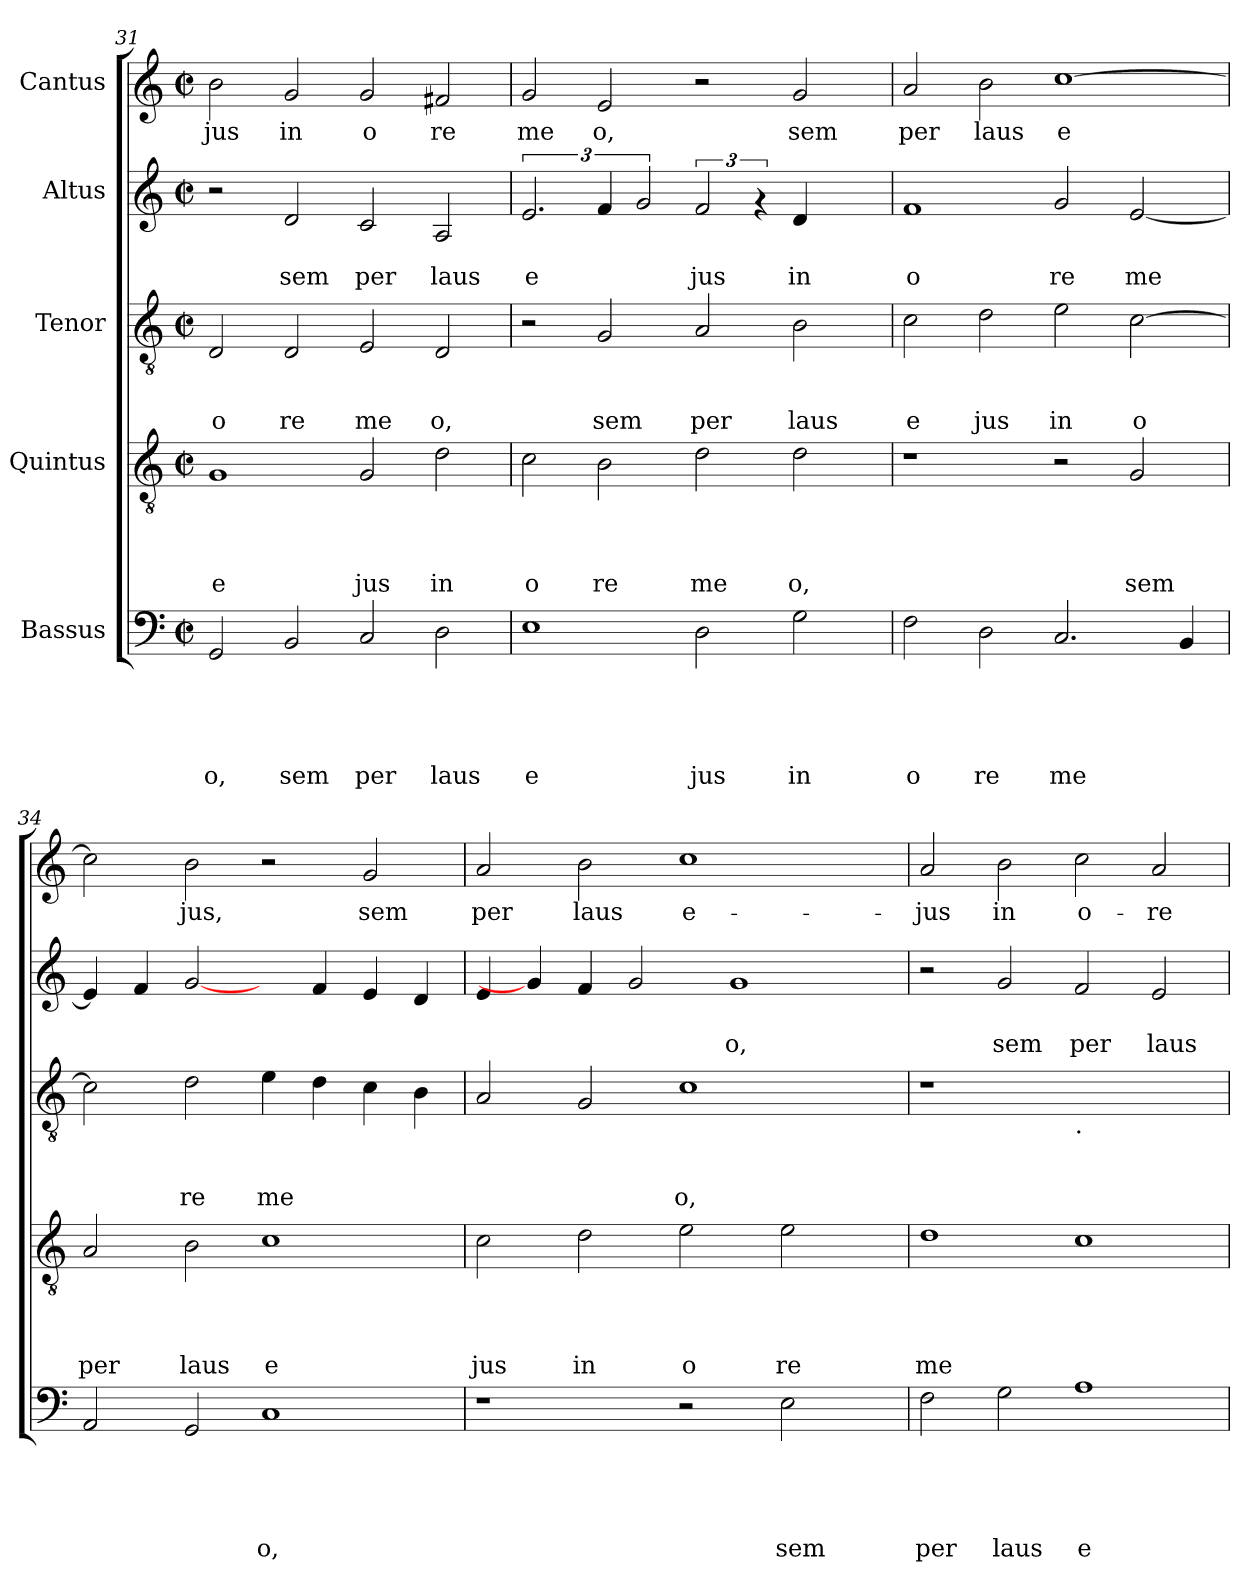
**kern	**text	**text	**text	**text	**text	**kern	**text	**text	**text	**text	**kern	**text	**text	**text	**kern	**text	**text	**kern	**text
*part5	*part5	*part5	*part5	*part5	*part5	*part4	*part4	*part4	*part4	*part4	*part3	*part3	*part3	*part3	*part2	*part2	*part2	*part1	*part1
*staff5	*staff5	*staff5	*staff5	*staff5	*staff5	*staff4	*staff4	*staff4	*staff4	*staff4	*staff3	*staff3	*staff3	*staff3	*staff2	*staff2	*staff2	*staff1	*staff1
*I"Bassus	*	*	*	*	*	*I"Quintus	*	*	*	*	*I"Tenor	*	*	*	*I"Altus	*	*	*I"Cantus	*
*clefF4	*	*	*	*	*	*clefGv2	*	*	*	*	*clefGv2	*	*	*	*clefG2	*	*	*clefG2	*
*k[]	*	*	*	*	*	*k[]	*	*	*	*	*k[]	*	*	*	*k[]	*	*	*k[]	*
*C:	*	*	*	*	*	*C:	*	*	*	*	*C:	*	*	*	*C:	*	*	*C:	*
*M2/2	*	*	*	*	*	*M2/2	*	*	*	*	*M2/2	*	*	*	*M2/2	*	*	*M2/2	*
*met(c|)	*	*	*	*	*	*met(c|)	*	*	*	*	*met(c|)	*	*	*	*met(c|)	*	*	*met(c|)	*
=31	=31	=31	=31	=31	=31	=31	=31	=31	=31	=31	=31	=31	=31	=31	=31	=31	=31	=31	=31
!	!	!	!	!	!LO:LY:b	!	!	!	!	!LO:LY:b	!	!	!	!LO:LY:b	!	!	!	!	!LO:LY:b
2GG/	.	.	.	.	o,	1G	.	.	.	e	2D/	.	.	o	2r	.	.	2b\	jus
!	!	!	!	!	!LO:LY:b	!	!	!	!	!	!	!	!	!LO:LY:b	!	!	!LO:LY:b	!	!LO:LY:b
2BB/	.	.	.	.	sem	.	.	.	.	.	2D/	.	.	re	2d/	.	sem	2g/	in
!	!	!	!	!	!LO:LY:b	!	!	!	!	!LO:LY:b	!	!	!	!LO:LY:b	!	!	!LO:LY:b	!	!LO:LY:b
2C/	.	.	.	.	per	2G/	.	.	.	jus	2E/	.	.	me	2c/	.	per	2g/	o
!	!	!	!	!	!LO:LY:b	!	!	!	!	!LO:LY:b	!	!	!	!LO:LY:b	!	!	!LO:LY:b	!	!LO:LY:b
2D\	.	.	.	.	laus	2d\	.	.	.	in	2D/	.	.	o,	2A/	.	laus	2f#X/	re
=32	=32	=32	=32	=32	=32	=32	=32	=32	=32	=32	=32	=32	=32	=32	=32	=32	=32	=32	=32
!	!	!	!	!	!LO:LY:b	!	!	!	!	!LO:LY:b	!	!	!	!	!	!	!LO:LY:b	!	!LO:LY:b
1E	.	.	.	.	e	2c\	.	.	.	o	2r	.	.	.	3.e/	.	e	2g/	me
!	!	!	!	!	!	!	!	!	!	!LO:LY:b	!	!	!	!LO:LY:b	!	!	!	!	!LO:LY:b
.	.	.	.	.	.	2B\	.	.	.	re	2G/	.	.	sem	6f/	.	.	2e/	o,
.	.	.	.	.	.	.	.	.	.	.	.	.	.	.	3g/	.	.	.	.
!	!	!	!	!	!LO:LY:b	!	!	!	!	!LO:LY:b	!	!	!	!LO:LY:b	!	!	!LO:LY:b	!	!
2D\	.	.	.	.	jus	2d\	.	.	.	me	2A/	.	.	per	3f/	.	jus	2r	.
.	.	.	.	.	.	.	.	.	.	.	.	.	.	.	6rf	.	.	.	.
!	!	!	!	!	!LO:LY:b	!	!	!	!	!LO:LY:b	!	!	!	!LO:LY:b	!	!	!LO:LY:b	!	!LO:LY:b
2G\	.	.	.	.	in	2d\	.	.	.	o,	2B\	.	.	laus	4d/	.	in	2g/	sem
.	.	.	.	.	.	.	.	.	.	.	.	.	.	.	4ryy	.	.	.	.
=33	=33	=33	=33	=33	=33	=33	=33	=33	=33	=33	=33	=33	=33	=33	=33	=33	=33	=33	=33
!	!	!	!	!	!LO:LY:b	!	!	!	!	!	!	!	!	!LO:LY:b	!	!	!LO:LY:b	!	!LO:LY:b
2F\	.	.	.	.	o	1r	.	.	.	.	2c\	.	.	e	1f	.	o	2a/	per
!	!	!	!	!	!LO:LY:b	!	!	!	!	!	!	!	!	!LO:LY:b	!	!	!	!	!LO:LY:b
2D\	.	.	.	.	re	.	.	.	.	.	2d\	.	.	jus	.	.	.	2b\	laus
!	!	!	!	!	!LO:LY:b	!	!	!	!	!	!	!	!	!LO:LY:b	!	!	!LO:LY:b	!	!LO:LY:b
2.C/	.	.	.	.	me	2r	.	.	.	.	2e\	.	.	in	2g/	.	re	[>1cc	e
!	!	!	!	!	!	!	!	!	!	!LO:LY:b	!	!	!	!LO:LY:b	!	!	!LO:LY:b	!	!
.	.	.	.	.	.	2G/	.	.	.	sem	[>2c\	.	.	o	[<2e/	.	me	.	.
4BB/	.	.	.	.	.	.	.	.	.	.	.	.	.	.	.	.	.	.	.
=34	=34	=34	=34	=34	=34	=34	=34	=34	=34	=34	=34	=34	=34	=34	=34	=34	=34	=34	=34
!	!	!	!	!	!	!	!	!	!	!LO:LY:b	!	!	!	!	!	!	!	!	!
2AA/	.	.	.	.	.	2A/	.	.	.	per	2c\]	.	.	.	4e/]	.	.	2cc\]	.
.	.	.	.	.	.	.	.	.	.	.	.	.	.	.	4f/	.	.	.	.
!	!	!	!	!	!	!	!	!	!	!LO:LY:b	!	!	!	!LO:LY:b	!	!	!	!	!LO:LY:b
2GG/	.	.	.	.	.	2B\	.	.	.	laus	2d\	.	.	re	[2g/	.	.	2b\	jus,
!	!	!	!	!	!LO:LY:b	!	!	!	!	!LO:LY:b	!	!	!	!LO:LY:b	!	!	!	!	!
1C	.	.	.	.	o,	1c	.	.	.	e	4e\	.	.	me	4ryy	.	.	2r	.
.	.	.	.	.	.	.	.	.	.	.	4d\	.	.	.	4f/	.	.	.	.
!	!	!	!	!	!	!	!	!	!	!	!	!	!	!	!	!	!	!	!LO:LY:b
.	.	.	.	.	.	.	.	.	.	.	4c\	.	.	.	4e/	.	.	2g/	sem
.	.	.	.	.	.	.	.	.	.	.	4B\	.	.	.	4d/	.	.	.	.
!!LO:LB:g=z
=35	=35	=35	=35	=35	=35	=35	=35	=35	=35	=35	=35	=35	=35	=35	=35	=35	=35	=35	=35
!	!	!	!	!	!	!	!	!	!	!LO:LY:b	!	!	!	!	!	!	!	!	!LO:LY:b
1r	.	.	.	.	.	2c\	.	.	.	jus	2A/	.	.	.	4e/	.	.	2a/	per
.	.	.	.	.	.	.	.	.	.	.	.	.	.	.	4g/]	.	.	.	.
!	!	!	!	!	!	!	!	!	!	!LO:LY:b	!	!	!	!	!	!	!	!	!LO:LY:b
.	.	.	.	.	.	2d\	.	.	.	in	2G/	.	.	.	4f/	.	.	2b\	laus
.	.	.	.	.	.	.	.	.	.	.	.	.	.	.	2g/	.	.	.	.
!	!	!	!	!	!	!	!	!	!	!LO:LY:b	!	!	!	!LO:LY:b	!	!	!	!	!LO:LY:b
2r	.	.	.	.	.	2e\	.	.	.	o	1c	.	.	o,	.	.	.	1cc	e-
!	!	!	!	!	!	!	!	!	!	!	!	!	!	!	!	!	!LO:LY:b	!	!
.	.	.	.	.	.	.	.	.	.	.	.	.	.	.	1g	.	o,	.	.
!	!	!	!	!	!LO:LY:b	!	!	!	!	!LO:LY:b	!	!	!	!	!	!	!	!	!
2E\	.	.	.	.	sem	2e\	.	.	.	re	.	.	.	.	.	.	.	.	.
4ryy	.	.	.	.	.	4ryy	.	.	.	.	4ryy	.	.	.	.	.	.	4ryy	.
=36	=36	=36	=36	=36	=36	=36	=36	=36	=36	=36	=36	=36	=36	=36	=36	=36	=36	=36	=36
!	!	!	!	!	!LO:LY:b	!	!	!	!	!LO:LY:b	!	!	!	!	!	!	!	!	!LO:LY:b
2F\	.	.	.	.	per	1d	.	.	.	me	1r	.	.	.	2r	.	.	2a/	-jus
!	!	!	!	!	!LO:LY:b	!	!	!	!	!	!	!	!	!	!	!	!LO:LY:b	!	!LO:LY:b
2G\	.	.	.	.	laus	.	.	.	.	.	.	.	.	.	2g/	.	sem	2b\	in
!	!	!	!	!	!	!	!	!	!	!	!LO:TX:b:t=.	!	!	!	!	!	!	!	!
!	!	!	!	!	!LO:LY:b	!	!	!	!	!	!	!	!	!	!	!	!LO:LY:b	!	!LO:LY:b
1A	.	.	.	.	e	1c	.	.	.	.	1ryy	.	.	.	2f/	.	per	2cc\	o-
!	!	!	!	!	!	!	!	!	!	!	!	!	!	!	!	!	!LO:LY:b	!	!LO:LY:b
.	.	.	.	.	.	.	.	.	.	.	.	.	.	.	2e/	.	laus	2a/	-re
=	=	=	=	=	=	=	=	=	=	=	=	=	=	=	=	=	=	=	=
*-	*-	*-	*-	*-	*-	*-	*-	*-	*-	*-	*-	*-	*-	*-	*-	*-	*-	*-	*-
